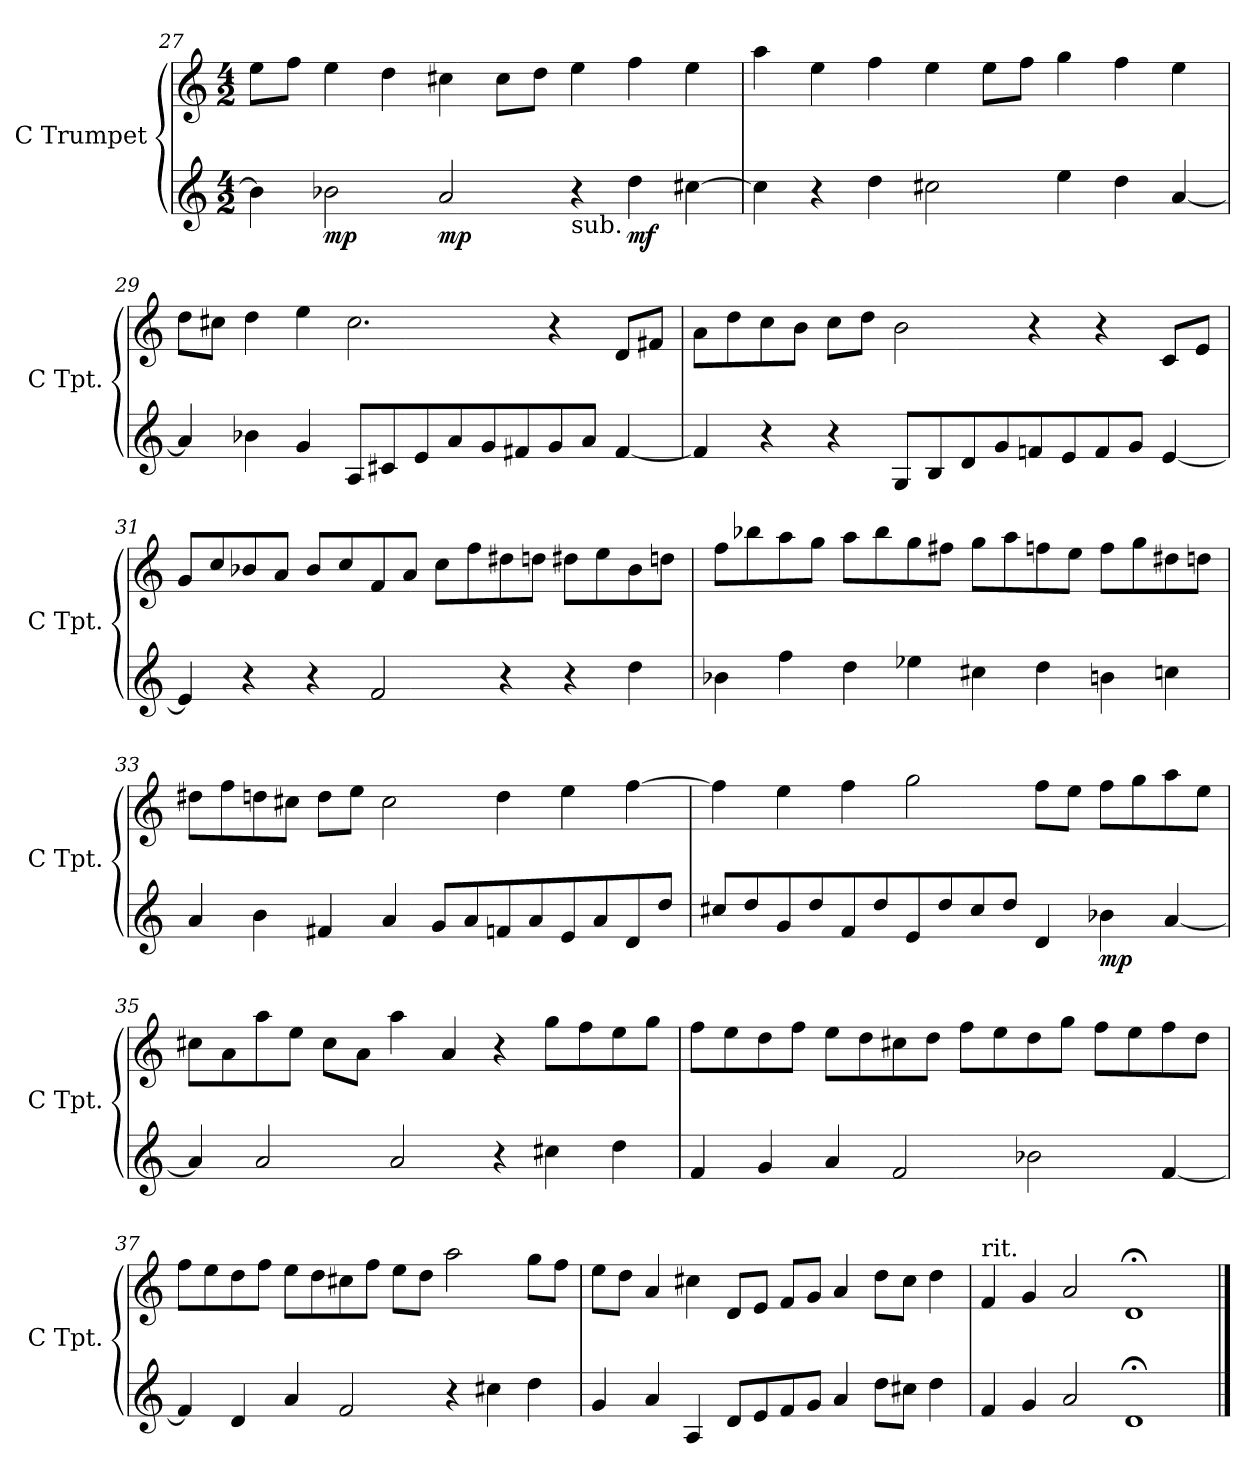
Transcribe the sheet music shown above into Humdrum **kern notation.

**kern	**dynam	**kern
*part2	*part2	*part1
*staff2	*staff2	*staff1
*I"C Trumpet	*	*I"C Trumpet
*I'C Tpt.	*	*I'C Tpt.
*clefG2	*	*clefG2
*k[]	*	*k[]
*M4/2	*	*M4/2
=27	=27	=27
4b\]	.	8ee\L
.	.	8ff\J
!	!LO:DY:b	!
2b-X\	mp	4ee\
.	.	4dd\
!	!LO:DY:b	!
2a/	mp	4cc#X\
.	.	8cc#\L
.	.	8dd\J
!LO:TX:b:t=sub.	!	!
4r	.	4ee\
!	!LO:DY:b	!
4dd\	mf	4ff\
[4cc#X\	.	4ee\
=28	=28	=28
4cc#\]	.	4aa\
4r	.	4ee\
4dd\	.	4ff\
2cc#X\	.	4ee\
.	.	8ee\L
.	.	8ff\J
4ee\	.	4gg\
4dd\	.	4ff\
[4a/	.	4ee\
!!LO:LB:g=z
=29	=29	=29
4a/]	.	8dd\L
.	.	8cc#X\J
4b-X\	.	4dd\
4g/	.	4ee\
8A/L	.	2.cc#\
8c#X/	.	.
8e/	.	.
8a/	.	.
8g/	.	.
8f#X/	.	.
8g/	.	4r
8a/J	.	.
[4f#/	.	8d/L
.	.	8f#X/J
=30	=30	=30
4f#/]	.	8a\L
.	.	8dd\
4r	.	8cc\
.	.	8b\J
4r	.	8cc\L
.	.	8dd\J
8G/L	.	2b\
8B/	.	.
8d/	.	.
8g/	.	.
8fn/	.	4r
8e/	.	.
8f/	.	4r
8g/J	.	.
[4e/	.	8c/L
.	.	8e/J
!!LO:PB:g=z
=31	=31	=31
4e/]	.	8g/L
.	.	8cc/
4r	.	8b-X/
.	.	8a/J
4r	.	8b-/L
.	.	8cc/
2f/	.	8f/
.	.	8a/J
.	.	8cc\L
.	.	8ff\
4r	.	8dd#X\
.	.	8ddn\J
4r	.	8dd#X\L
.	.	8ee\
4dd\	.	8b-\
.	.	8ddn\J
=32	=32	=32
4b-X\	.	8ff\L
.	.	8bb-X\
4ff\	.	8aa\
.	.	8gg\J
4dd\	.	8aa\L
.	.	8bb-\
4ee-X\	.	8gg\
.	.	8ff#X\J
4cc#X\	.	8gg\L
.	.	8aa\
4dd\	.	8ffn\
.	.	8ee\J
4bn\	.	8ff\L
.	.	8gg\
4ccn\	.	8dd#X\
.	.	8ddn\J
!!LO:LB:g=z
=33	=33	=33
4a/	.	8dd#X\L
.	.	8ff\
4b\	.	8ddn\
.	.	8cc#X\J
4f#X/	.	8dd\L
.	.	8ee\J
4a/	.	2cc#\
8g/L	.	.
8a/	.	.
8fn/	.	4dd\
8a/	.	.
8e/	.	4ee\
8a/	.	.
8d/	.	[4ff\
8dd/J	.	.
=34	=34	=34
8cc#X/L	.	4ff\]
8dd/	.	.
8g/	.	4ee\
8dd/	.	.
8f/	.	4ff\
8dd/	.	.
8e/	.	2gg\
8dd/	.	.
8cc#/	.	.
8dd/J	.	.
4d/	.	8ff\L
.	.	8ee\J
!	!LO:DY:b	!
4b-X\	mp	8ff\L
.	.	8gg\
[4a/	.	8aa\
.	.	8ee\J
!!LO:LB:g=z
=35	=35	=35
4a/]	.	8cc#X\L
.	.	8a\
2a/	.	8aa\
.	.	8ee\J
.	.	8cc#\L
.	.	8a\J
2a/	.	4aa\
.	.	4a/
4r	.	4r
4cc#X\	.	8gg\L
.	.	8ff\
4dd\	.	8ee\
.	.	8gg\J
=36	=36	=36
4f/	.	8ff\L
.	.	8ee\
4g/	.	8dd\
.	.	8ff\J
4a/	.	8ee\L
.	.	8dd\
2f/	.	8cc#X\
.	.	8dd\J
.	.	8ff\L
.	.	8ee\
2b-X\	.	8dd\
.	.	8gg\J
.	.	8ff\L
.	.	8ee\
[4f/	.	8ff\
.	.	8dd\J
=37	=37	=37
4f/]	.	8ff\L
.	.	8ee\
4d/	.	8dd\
.	.	8ff\J
4a/	.	8ee\L
.	.	8dd\
2f/	.	8cc#X\
.	.	8ff\J
.	.	8ee\L
.	.	8dd\J
4r	.	2aa\
4cc#X\	.	.
4dd\	.	8gg\L
.	.	8ff\J
!!LO:LB:g=z
=38	=38	=38
4g/	.	8ee\L
.	.	8dd\J
4a/	.	4a/
4A/	.	4cc#X\
8d/L	.	8d/L
8e/	.	8e/J
8f/	.	8f/L
8g/J	.	8g/J
4a/	.	4a/
8dd\L	.	8dd\L
8cc#X\J	.	8cc#\J
4dd\	.	4dd\
=39	=39	=39
*	*	*MM170
!	!	!LO:TX:a:t=rit.
4f/	.	4f/
*	*	*MM150
4g/	.	4g/
*	*	*MM140
2a/	.	2a/
*	*	*MM120
1d;<	.	1d;<
==	==	==
*-	*-	*-
